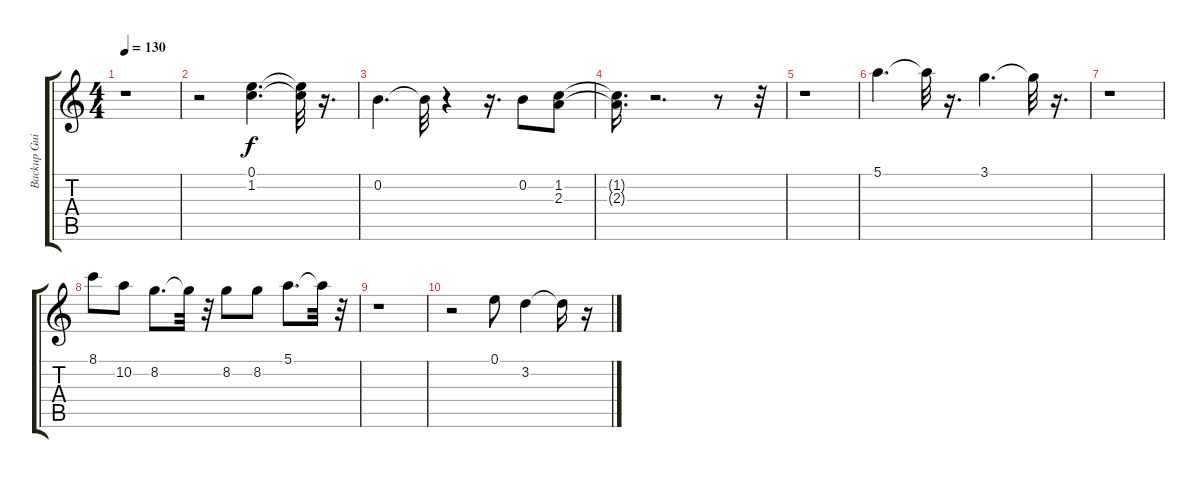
\track ("Backup Guitar" "Backup Gui") {instrument acousticguitarnylon}
\staff {score tabs}
\tuning (E4 B3 G3 D3 A2 E2) {hide}
\ts (4 4)
\tempo 130
\clef g2
\ks c
r.1{dy f} |
r.2 (0.1 1.2).4{d} (0.1{t} 1.2{t}).32 r.16{d} |
0.2.4{d} 0.2{t}.32 r.4 r.16{d} 0.2.8 (1.2 2.3).8 |
(1.2{t} 2.3{t}).16{d} r.2{d} r.8 r.32 |
r.1 |
5.1.4{d} 5.1{t}.32 r.16{d} 3.1.4{d} 3.1{t}.32 r.16{d} |
r.1 |
8.1.8 10.2.8 8.2.8{d} 8.2{t}.32 r.32 8.2.8 8.2.8 5.1.8{d} 5.1{t}.32 r.32 |
r.1 |
r.2 0.1.8 3.2.4 3.2{t}.16 r.16
